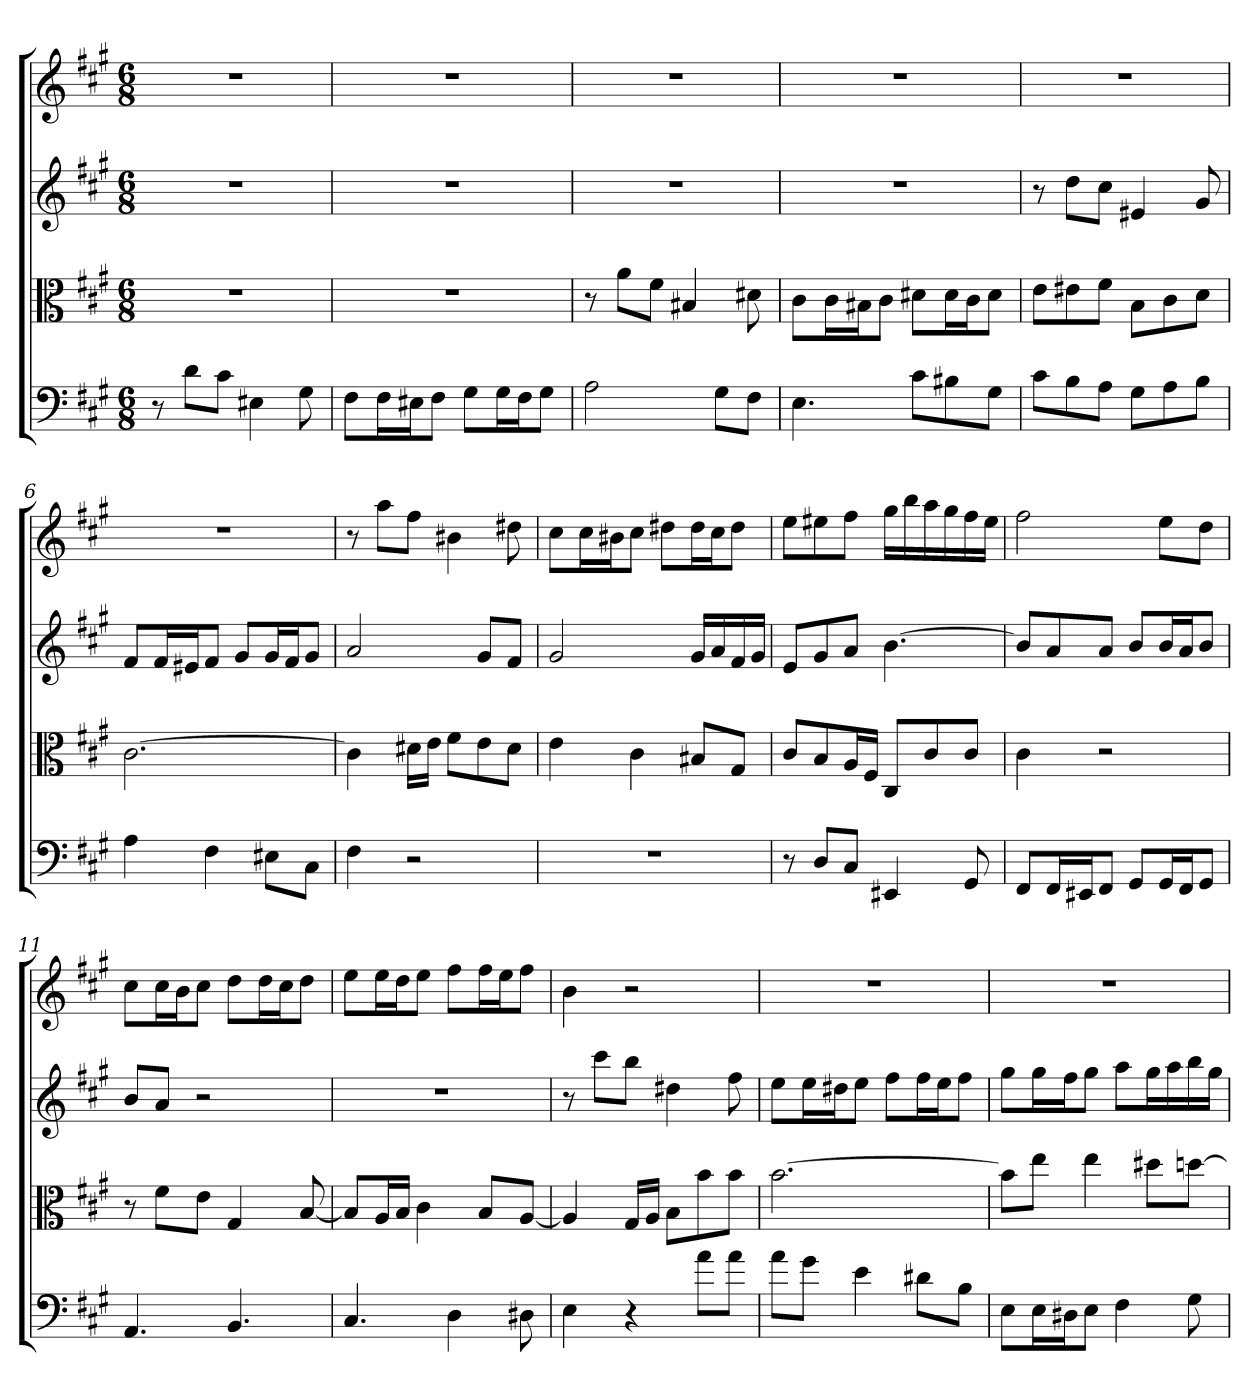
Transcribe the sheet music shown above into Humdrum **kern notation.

**kern	**kern	**kern	**kern
*part4	*part3	*part2	*part1
*staff4	*staff3	*staff2	*staff1
*clefF4	*clefC3	*	*
*k[f#c#g#]	*k[f#c#g#]	*k[f#c#g#]	*k[f#c#g#]
*f#:	*f#:	*f#:	*f#:
*M6/8	*M6/8	*M6/8	*M6/8
=	=	=	=
8r	2.r	2.r	2.r
8d\L	.	.	.
8c#\J	.	.	.
4E#X	.	.	.
8G#	.	.	.
=2	=2	=2	=2
8F#\L	2.r	2.r	2.r
16F#\L	.	.	.
16E#X\J	.	.	.
8F#\J	.	.	.
8G#\L	.	.	.
16G#\L	.	.	.
16F#\J	.	.	.
8G#\J	.	.	.
=3	=3	=3	=3
2A	8r	2.r	2.r
.	8a\L	.	.
.	8f#\J	.	.
.	4B#X	.	.
8G#\L	.	.	.
8F#\J	8d#X	.	.
=4	=4	=4	=4
4.E	8c#\L	2.r	2.r
.	16c#\L	.	.
.	16B#X\J	.	.
.	8c#\J	.	.
8c#\L	8d#X\L	.	.
8B#X\	16d#\L	.	.
.	16c#\J	.	.
8G#\J	8d#\J	.	.
=5	=5	=5	=5
8c#\L	8e\L	8r	2.r
8B\	8e#X\	8ddL	.
8A\J	8f#\J	8cc#J	.
8G#\L	8B\L	4e#X	.
8A\	8c#\	.	.
8B\J	8d\J	8g#	.
=6	=6	=6	=6
4A	[2.c#	8f#L	2.r
.	.	16f#L	.
.	.	16e#XJ	.
4F#	.	8f#J	.
.	.	8g#L	.
8E#X\L	.	16g#L	.
.	.	16f#J	.
8C#\J	.	8g#J	.
=7	=7	=7	=7
4F#	4c#]	2a	8r
.	.	.	8aaL
2r	16d#X\LL	.	8ff#J
.	16e\JJ	.	.
.	8f#\L	.	4b#X
.	8e\	8g#L	.
.	8d#\J	8f#J	8dd#X
=8	=8	=8	=8
2.r	4e	2g#	8cc#L
.	.	.	16cc#L
.	.	.	16b#XJ
.	4c#	.	8cc#J
.	.	.	8dd#XL
.	8B#X/L	16g#LL	16dd#L
.	.	16a	16cc#J
.	8G#/J	16f#	8dd#J
.	.	16g#JJ	.
=9	=9	=9	=9
8r	8c#/L	8eL	8eeL
8D/L	8B/	8g#	8ee#X
8C#/J	16A/L	8aJ	8ff#J
.	16F#/JJ	.	.
4EE#X	8C#/L	[4.b	16gg#LL
.	.	.	16bb
.	8c#/	.	16aa
.	.	.	16gg#
8GG#	8c#/J	.	16ff#
.	.	.	16ee#JJ
=10	=10	=10	=10
8FF#/L	4c#	8bL]	2ff#
16FF#/L	.	8a	.
16EE#X/J	.	.	.
8FF#/J	2r	8aJ	.
8GG#/L	.	8bL	.
16GG#/L	.	16bL	8eeL
16FF#/J	.	16aJ	.
8GG#/J	.	8bJ	8ddJ
=11	=11	=11	=11
4.AA	8r	8bL	8cc#L
.	8f#\L	8aJ	16cc#L
.	.	.	16bJ
.	8e\J	2r	8cc#J
4.BB	4G#	.	8ddL
.	.	.	16ddL
.	.	.	16cc#J
.	[8B	.	8ddJ
=12	=12	=12	=12
4.C#	8B/L]	2.r	8eeL
.	16A/L	.	16eeL
.	16B/JJ	.	16ddJ
.	4c#	.	8eeJ
4D	.	.	8ff#L
.	8B/L	.	16ff#L
.	.	.	16eeJ
8D#X	[8A/J	.	8ff#J
=13	=13	=13	=13
4E	4A]	8r	4b
.	.	8ccc#L	.
4r	16G#/LL	8bbJ	2r
.	16A/JJ	.	.
.	8B\L	4dd#X	.
8a\L	8b\	.	.
8a\J	8b\J	8ff#	.
=14	=14	=14	=14
8a\L	[2.b	8eeL	2.r
8g#\J	.	16eeL	.
.	.	16dd#XJ	.
4e	.	8eeJ	.
.	.	8ff#L	.
8d#X\L	.	16ff#L	.
.	.	16eeJ	.
8B\J	.	8ff#J	.
=15	=15	=15	=15
8E\L	8b\L]	8gg#L	2.r
16E\L	8ee\J	16gg#L	.
16D#X\J	.	16ff#J	.
8E\J	4ee	8gg#J	.
4F#	.	8aaL	.
.	8dd#X\L	16gg#L	.
.	.	16aa	.
8G#	[8ddn\J	16bb	.
.	.	16gg#JJ	.
=	=	=	=
*-	*-	*-	*-
